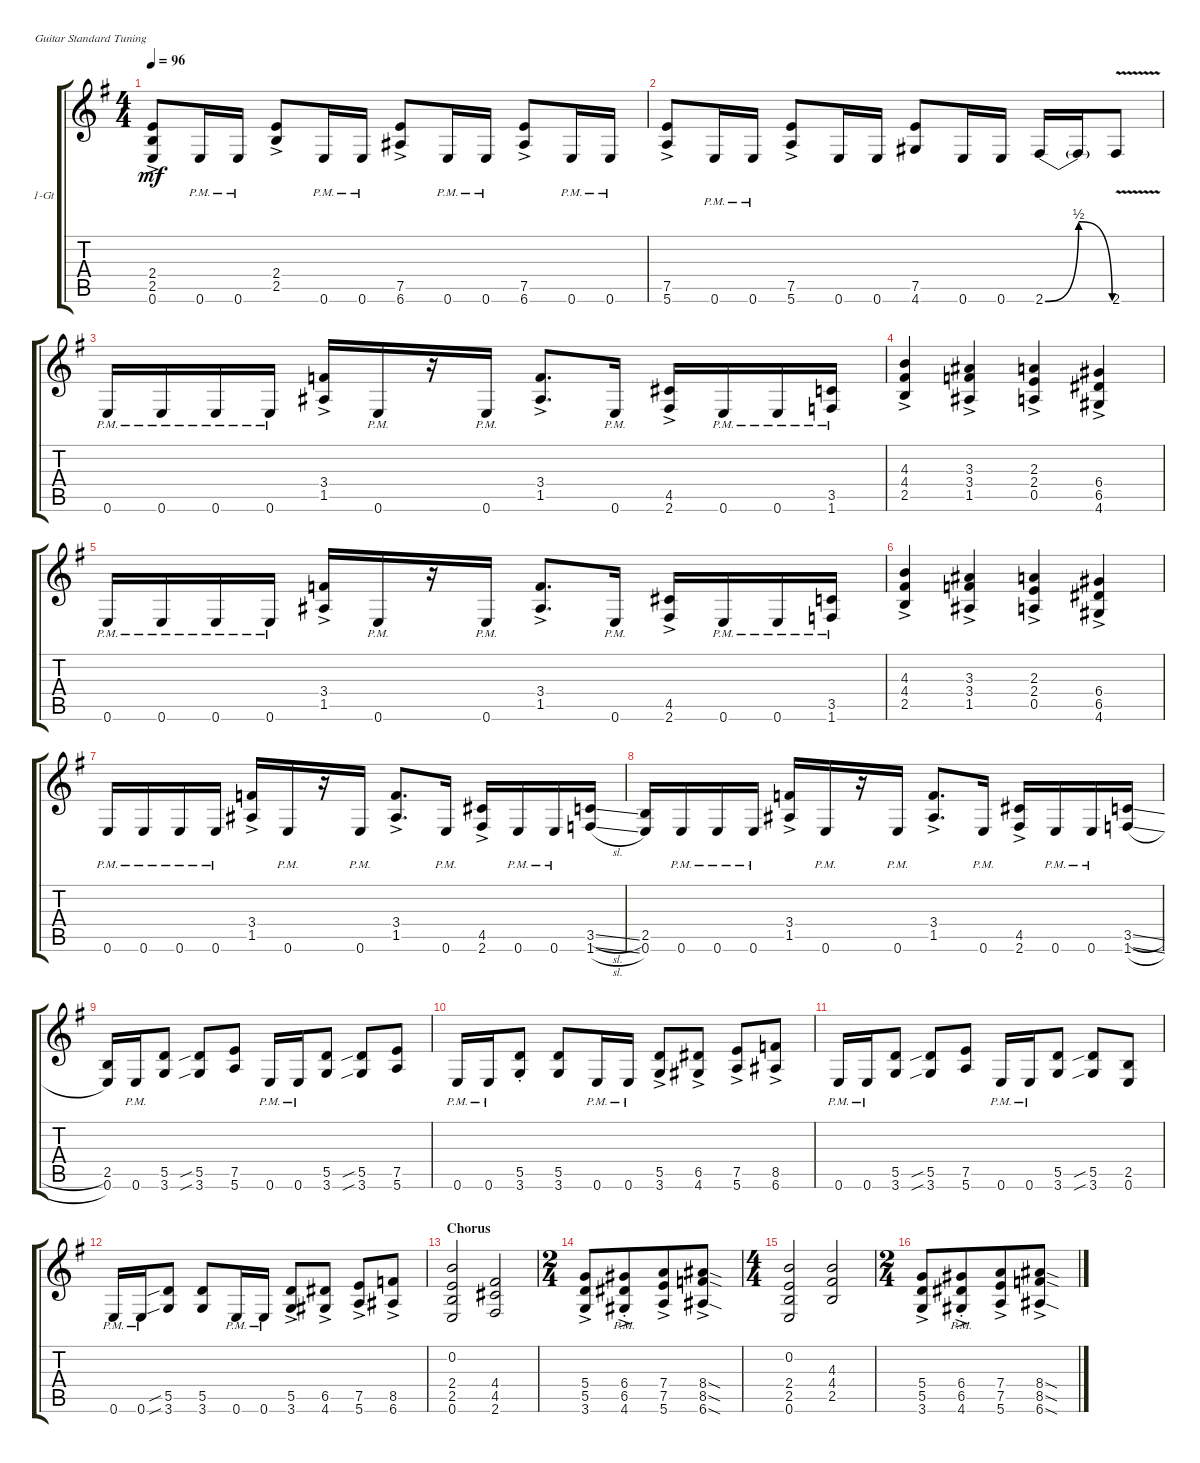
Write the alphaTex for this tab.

\bracketExtendMode groupsimilarinstruments
\firstSystemTrackNameOrientation horizontal
\otherSystemsTrackNameOrientation horizontal
\track ("1-Gt" "1-Gt") {instrument distortionguitar}
\staff {score tabs}
\tuning (E4 B3 G3 D3 A2 E2)
\ts (4 4)
\tempo 96
\clef g2
\scale
1.05549
\ks g
(2.4{ac} 2.5{ac} 0.6{ac}).8{dy mf} 0.6{pm}.16 0.6{pm}.16 (2.4{ac} 2.5{ac}).8 0.6{pm}.16 0.6{pm}.16 (7.5{ac} 6.6{ac}).8 0.6{pm}.16 0.6{pm}.16 (7.5{ac} 6.6{ac}).8 0.6{pm}.16 0.6{pm}.16 |
\scale
0.944515 (7.5{ac} 5.6{ac}).8 0.6{pm}.16 0.6{pm}.16 (7.5{ac} 5.6{ac}).8 0.6.16 0.6.16 (7.5 4.6).8 0.6.16 0.6.16 2.6{be (bendrelease 0 0 10.2 2 20.4 2 30 0)}.16 2.6{t}.16 2.6{v}.8 |
\scale
1.05549 0.6{pm}.16 0.6{pm}.16 0.6{pm}.16 0.6{pm}.16 (3.4{ac} 1.5{ac}).16 0.6{pm}.16 r.16 0.6{pm}.16 (3.4{ac} 1.5{ac}).8{d} 0.6{pm}.16 (4.5{ac} 2.6{ac}).16 0.6{pm}.16 0.6{pm}.16 (3.5{pm} 1.6{pm}).16 |
\scale
0.944515 (4.3{ac} 4.4{ac} 2.5{ac}).4 (3.3{ac} 3.4{ac} 1.5{ac}).4 (2.3{ac} 2.4{ac} 0.5{ac}).4 (6.4{ac} 6.5{ac} 4.6{ac}).4 |
\scale
1.05549 0.6{pm}.16 0.6{pm}.16 0.6{pm}.16 0.6{pm}.16 (3.4{ac} 1.5{ac}).16 0.6{pm}.16 r.16 0.6{pm}.16 (3.4{ac} 1.5{ac}).8{d} 0.6{pm}.16 (4.5{ac} 2.6{ac}).16 0.6{pm}.16 0.6{pm}.16 (3.5{pm} 1.6{pm}).16 |
\scale
0.944515 (4.3{ac} 4.4{ac} 2.5{ac}).4 (3.3{ac} 3.4{ac} 1.5{ac}).4 (2.3{ac} 2.4{ac} 0.5{ac}).4 (6.4{ac} 6.5{ac} 4.6{ac}).4 |
\scale
1.05549 0.6{pm}.16 0.6{pm}.16 0.6{pm}.16 0.6{pm}.16 (3.4{ac} 1.5{ac}).16 0.6{pm}.16 r.16 0.6{pm}.16 (3.4{ac} 1.5{ac}).8{d} 0.6{pm}.16 (4.5{ac} 2.6{ac}).16 0.6{pm}.16 0.6{pm}.16 (3.5{sl} 1.6{sl}).16 |
\scale
0.944515 (2.5 0.6).16 0.6{pm}.16 0.6{pm}.16 0.6{pm}.16 (3.4{ac} 1.5{ac}).16 0.6{pm}.16 r.16 0.6{pm}.16 (3.4{ac} 1.5{ac}).8{d} 0.6{pm}.16 (4.5{ac} 2.6{ac}).16 0.6{pm}.16 0.6{pm}.16 (3.5{sl} 1.6{sl}).16 |
\scale
1.05549 (2.5 0.6).16 0.6{pm}.16 (5.5 3.6).8 (5.5{sib} 3.6{sib}).8 (7.5 5.6).8 0.6{pm}.16 0.6{pm}.16 (5.5 3.6).8 (5.5{sib} 3.6{sib}).8 (7.5 5.6).8 |
\scale
0.944515 0.6{pm}.16 0.6{pm}.16 (5.5 3.6{st}).8 (5.5 3.6).8 0.6{pm}.16 0.6{pm}.16 (5.5{ac} 3.6{ac}).8 (6.5{ac} 4.6{ac}).8 (7.5{ac} 5.6{ac}).8 (8.5{ac} 6.6{ac}).8 |
\scale
1.05549 0.6{pm}.16 0.6{pm}.16 (5.5 3.6).8 (5.5{sib} 3.6{sib}).8 (7.5 5.6).8 0.6{pm}.16 0.6{pm}.16 (5.5 3.6).8 (5.5{sib} 3.6{sib}).8 (2.5 0.6).8 |
\scale
0.944515 0.6{pm}.16 0.6{pm}.16 (5.5{sib} 3.6{sib}).8 (5.5 3.6).8 0.6{pm}.16 0.6{pm}.16 (5.5{ac} 3.6{ac}).8 (6.5{ac} 4.6{ac}).8 (7.5{ac} 5.6{ac}).8 (8.5{ac} 6.6{ac}).8 |
\section ("" "Chorus")
\scale
1.05549 (0.2 2.4 2.5 0.6).2 (4.4 4.5 2.6).2 |
\ts (2 4)
\beaming (8 4 4)
\scale
0.944515 (5.4{ac} 5.5{ac} 3.6{ac}).8 (6.4{ac pm st} 6.5{ac pm st} 4.6{ac pm st}).8 (7.4{ac} 7.5{ac} 5.6{ac}).8 (8.4{sod ac} 8.5{sod ac} 6.6{sod ac}).8 |
\ts (4 4)
\beaming (8 4 4)
\scale
1.08575 (0.2 2.4 2.5 0.6).2 (4.3 4.4 2.5).2 |
\ts (2 4)
\beaming (8 4 4)
\scale
0.91425 (5.4{ac} 5.5{ac} 3.6{ac}).8 (6.4{ac pm st} 6.5{ac pm st} 4.6{ac pm st}).8 (7.4{ac} 7.5{ac} 5.6{ac}).8 (8.4{sod ac} 8.5{sod ac} 6.6{sod ac}).8
